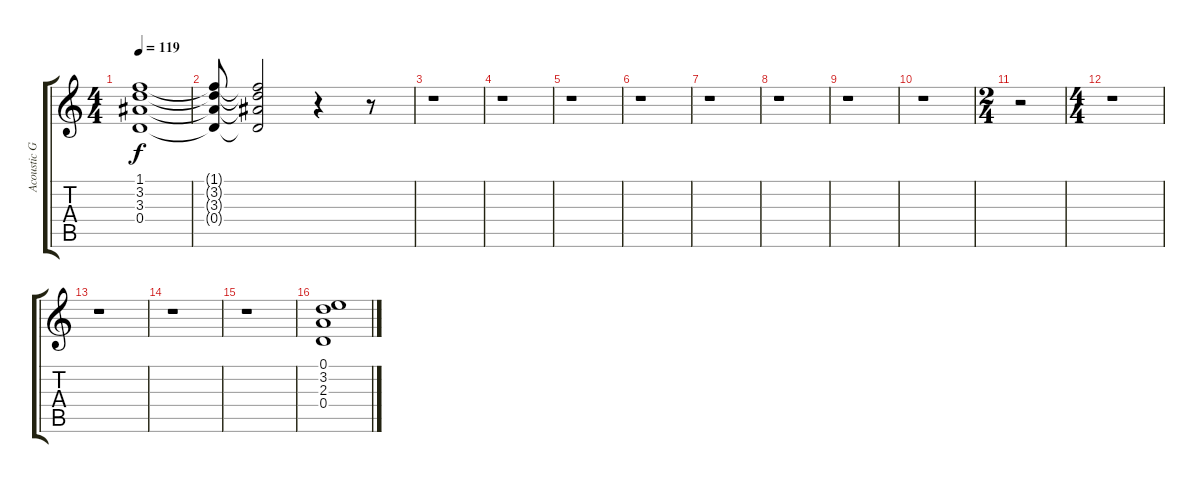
\track ("Acoustic Guitar 1" "Acoustic G") {instrument acousticguitarsteel}
\staff {score tabs}
\tuning (E4 B3 G3 D3 A2 E2) {hide}
\ts (4 4)
\tempo 119
\clef g2
\ks c
(1.1{t} 3.2{t} 3.3{t} 0.4{t}).1{dy f} |
(1.1{t} 3.2{t} 3.3{t} 0.4{t}).8 (1.1{t} 3.2{t} 3.3{t} 0.4{t}).2 r.4 r.8 |
r.1 |
r.1 |
r.1 |
r.1 |
r.1 |
r.1 |
r.1 |
r.1 |
\ts (2 4)
r.2 |
\ts (4 4)
r.1 |
r.1 |
r.1 |
r.1 |
(0.1 3.2 2.3 0.4).1
